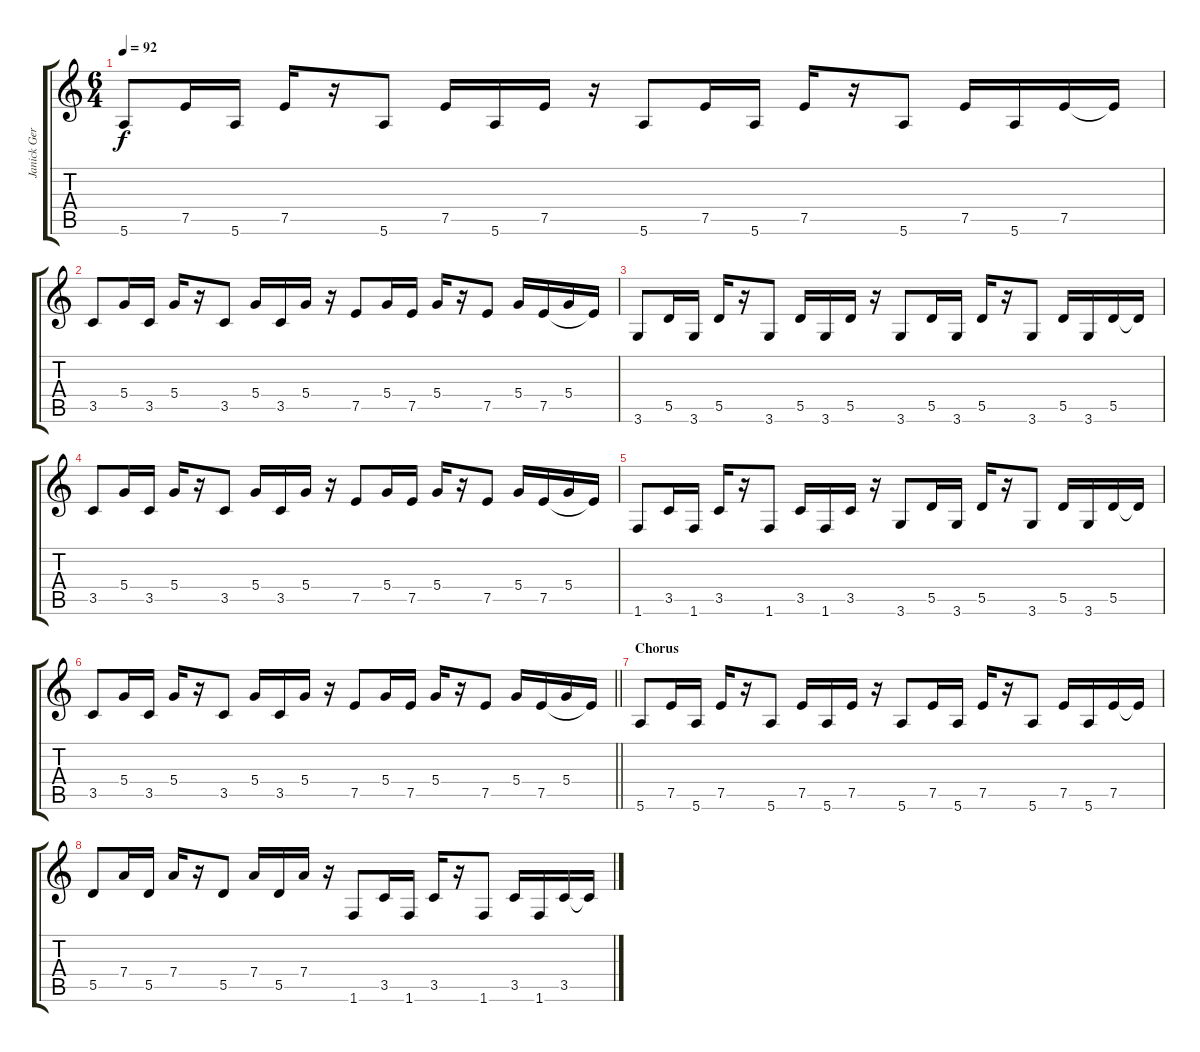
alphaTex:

\track ("Janick Gers" "Janick Ger") {instrument acousticguitarsteel}
\staff {score tabs}
\tuning (E4 B3 G3 D3 A2 E2) {hide}
\ts (6 4)
\tempo 92
\clef g2
\ks c
5.6.8{dy f} 7.5.16 5.6.16 7.5.16 r.16 5.6.8 7.5.16 5.6.16 7.5.16 r.16 5.6.8 7.5.16 5.6.16 7.5.16 r.16 5.6.8 7.5.16 5.6.16 7.5.16 7.5{t}.16 |
3.5.8 5.4.16 3.5.16 5.4.16 r.16 3.5.8 5.4.16 3.5.16 5.4.16 r.16 7.5.8 5.4.16 7.5.16 5.4.16 r.16 7.5.8 5.4.16 7.5.16 5.4.16 7.5{t}.16 |
3.6.8 5.5.16 3.6.16 5.5.16 r.16 3.6.8 5.5.16 3.6.16 5.5.16 r.16 3.6.8 5.5.16 3.6.16 5.5.16 r.16 3.6.8 5.5.16 3.6.16 5.5.16 5.5{t}.16 |
3.5.8 5.4.16 3.5.16 5.4.16 r.16 3.5.8 5.4.16 3.5.16 5.4.16 r.16 7.5.8 5.4.16 7.5.16 5.4.16 r.16 7.5.8 5.4.16 7.5.16 5.4.16 7.5{t}.16 |
1.6.8 3.5.16 1.6.16 3.5.16 r.16 1.6.8 3.5.16 1.6.16 3.5.16 r.16 3.6.8 5.5.16 3.6.16 5.5.16 r.16 3.6.8 5.5.16 3.6.16 5.5.16 5.5{t}.16 |
\barLineRight lightlight
3.5.8 5.4.16 3.5.16 5.4.16 r.16 3.5.8 5.4.16 3.5.16 5.4.16 r.16 7.5.8 5.4.16 7.5.16 5.4.16 r.16 7.5.8 5.4.16 7.5.16 5.4.16 7.5{t}.16 |
\section ("" "Chorus")
5.6.8 7.5.16 5.6.16 7.5.16 r.16 5.6.8 7.5.16 5.6.16 7.5.16 r.16 5.6.8 7.5.16 5.6.16 7.5.16 r.16 5.6.8 7.5.16 5.6.16 7.5.16 7.5{t}.16 |
5.5.8 7.4.16 5.5.16 7.4.16 r.16 5.5.8 7.4.16 5.5.16 7.4.16 r.16 1.6.8 3.5.16 1.6.16 3.5.16 r.16 1.6.8 3.5.16 1.6.16 3.5.16 3.5{t}.16
